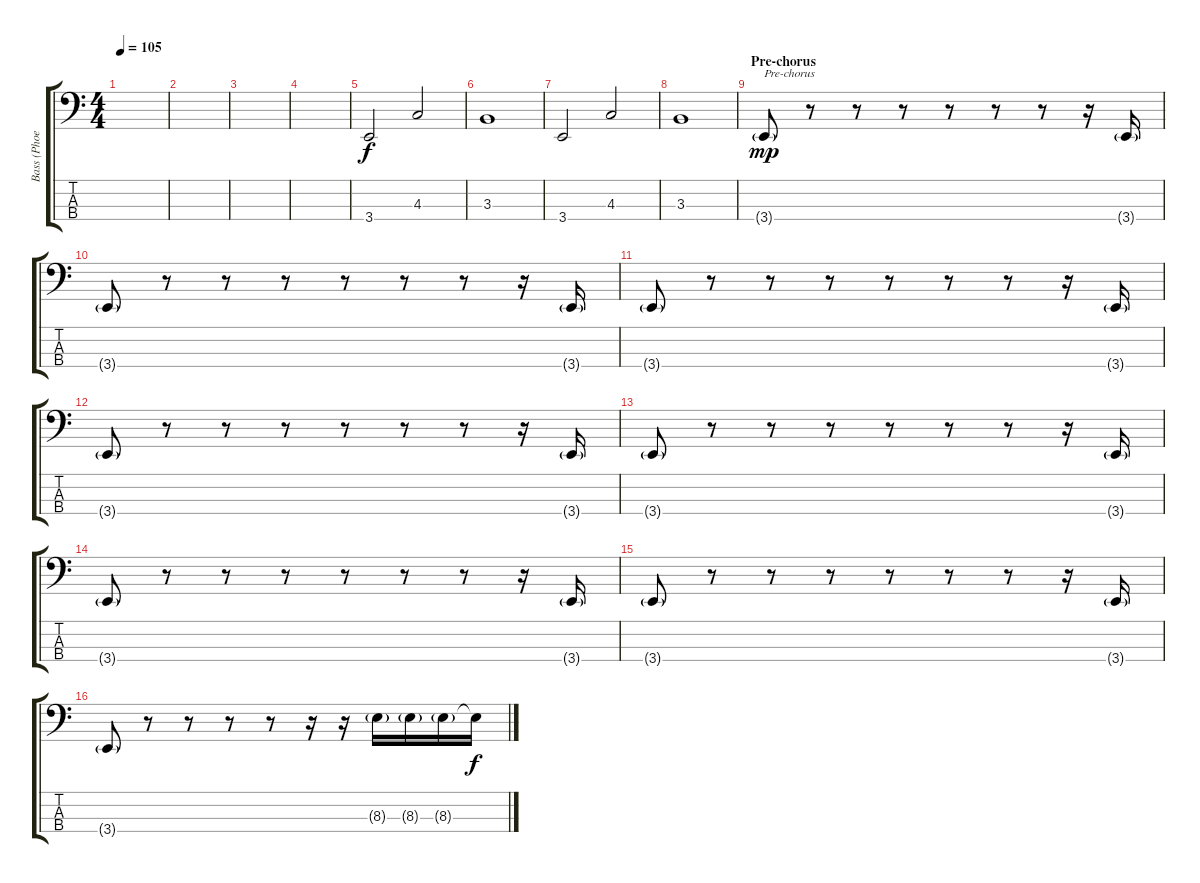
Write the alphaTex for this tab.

\track ("Bass (Phoenix)" "Bass (Phoe") {instrument electricbassfinger}
\staff {score tabs}
\tuning (Gb2 Db2 Ab1 Db1) {hide}
\ts (4 4)
\tempo 105
\clef f4
\ks c
|
|
|
|
3.4.2 4.3.2 |
3.3.1 |
3.4.2 4.3.2 |
3.3.1 |
\section ("" "Pre-chorus")
3.4{g}.8{txt "Pre-chorus" dy mp} r.8 r.8 r.8 r.8 r.8 r.8 r.16 3.4{g}.16 |
3.4{g}.8 r.8 r.8 r.8 r.8 r.8 r.8 r.16 3.4{g}.16 |
3.4{g}.8 r.8 r.8 r.8 r.8 r.8 r.8 r.16 3.4{g}.16 |
3.4{g}.8 r.8 r.8 r.8 r.8 r.8 r.8 r.16 3.4{g}.16 |
3.4{g}.8 r.8 r.8 r.8 r.8 r.8 r.8 r.16 3.4{g}.16 |
3.4{g}.8 r.8 r.8 r.8 r.8 r.8 r.8 r.16 3.4{g}.16 |
3.4{g}.8 r.8 r.8 r.8 r.8 r.8 r.8 r.16 3.4{g}.16 |
3.4{g}.8 r.8 r.8 r.8 r.8 r.16 r.16 8.3{g}.16 8.3{g}.16 8.3{g}.16 8.3{t}.16{dy f}
